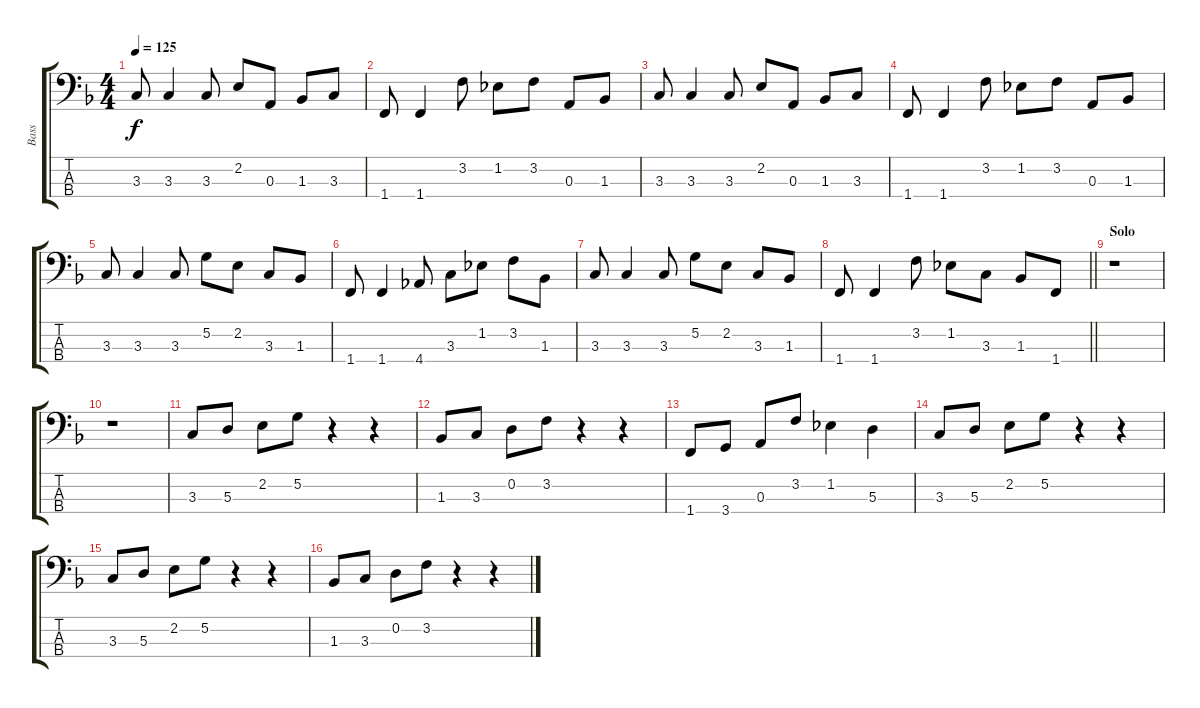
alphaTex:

\track ("Bass" "Bass") {instrument electricbassfinger}
\staff {score tabs}
\tuning (G2 D2 A1 E1) {hide}
\ts (4 4)
\tempo 125
\clef f4
\ks f
3.3.8{dy f} 3.3.4 3.3.8 2.2.8 0.3.8 1.3.8 3.3.8 |
1.4.8 1.4.4 3.2.8 1.2.8 3.2.8 0.3.8 1.3.8 |
3.3.8 3.3.4 3.3.8 2.2.8 0.3.8 1.3.8 3.3.8 |
1.4.8 1.4.4 3.2.8 1.2.8 3.2.8 0.3.8 1.3.8 |
3.3.8 3.3.4 3.3.8 5.2.8 2.2.8 3.3.8 1.3.8 |
1.4.8 1.4.4 4.4.8 3.3.8 1.2.8 3.2.8 1.3.8 |
3.3.8 3.3.4 3.3.8 5.2.8 2.2.8 3.3.8 1.3.8 |
\barLineRight lightlight
1.4.8 1.4.4 3.2.8 1.2.8 3.3.8 1.3.8 1.4.8 |
\section ("" "Solo")
r.1 |
r.1 |
3.3.8 5.3.8 2.2.8 5.2.8 r.4 r.4 |
1.3.8 3.3.8 0.2.8 3.2.8 r.4 r.4 |
1.4.8 3.4.8 0.3.8 3.2.8 1.2.4 5.3.4 |
3.3.8 5.3.8 2.2.8 5.2.8 r.4 r.4 |
3.3.8 5.3.8 2.2.8 5.2.8 r.4 r.4 |
1.3.8 3.3.8 0.2.8 3.2.8 r.4 r.4
